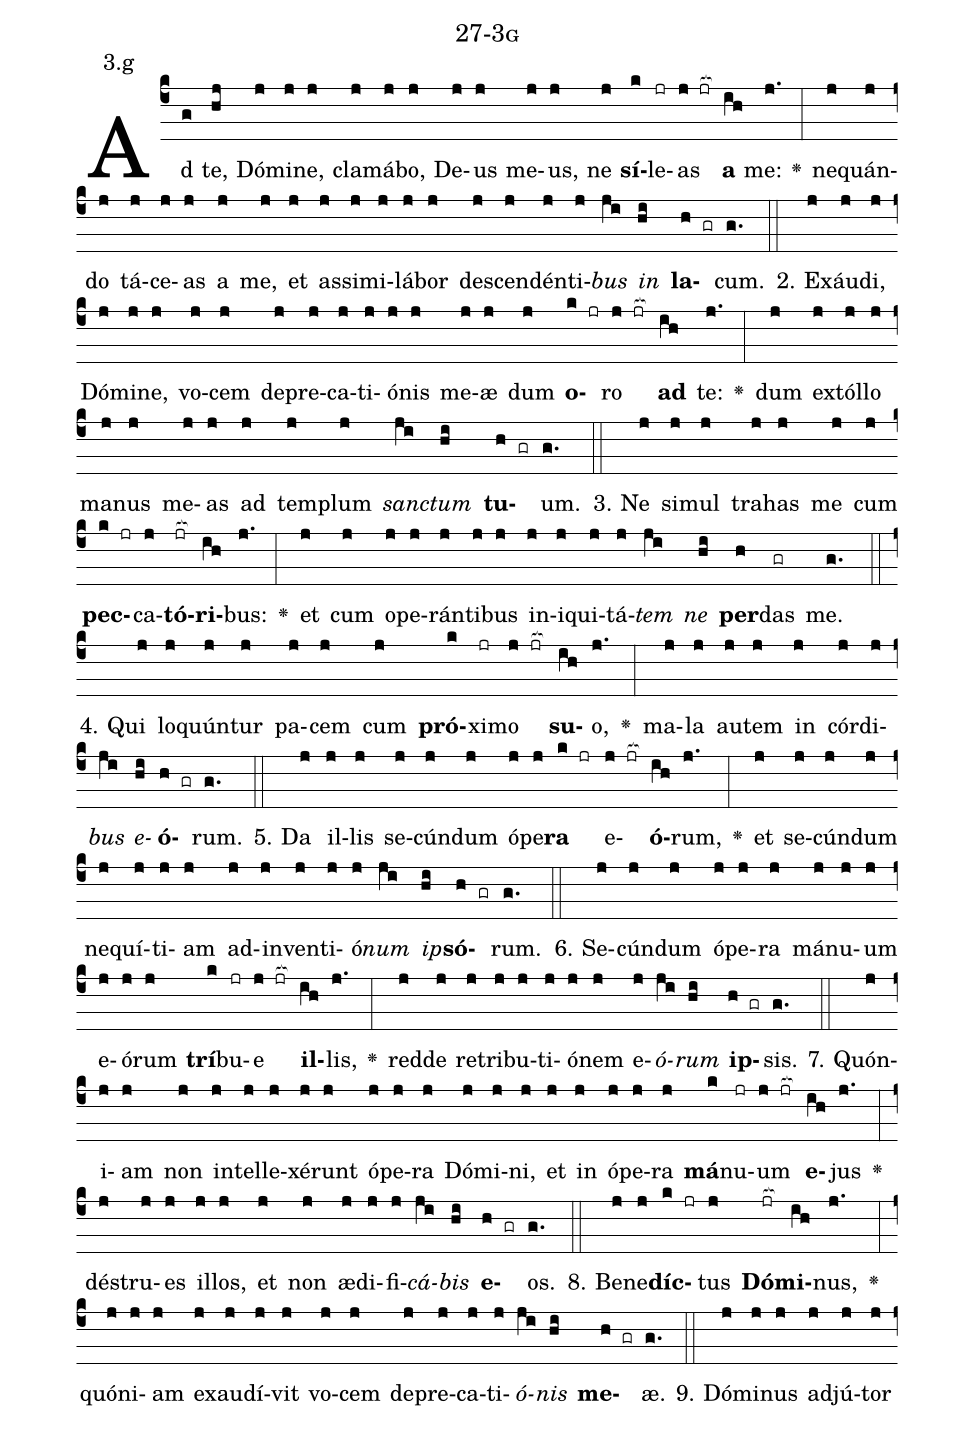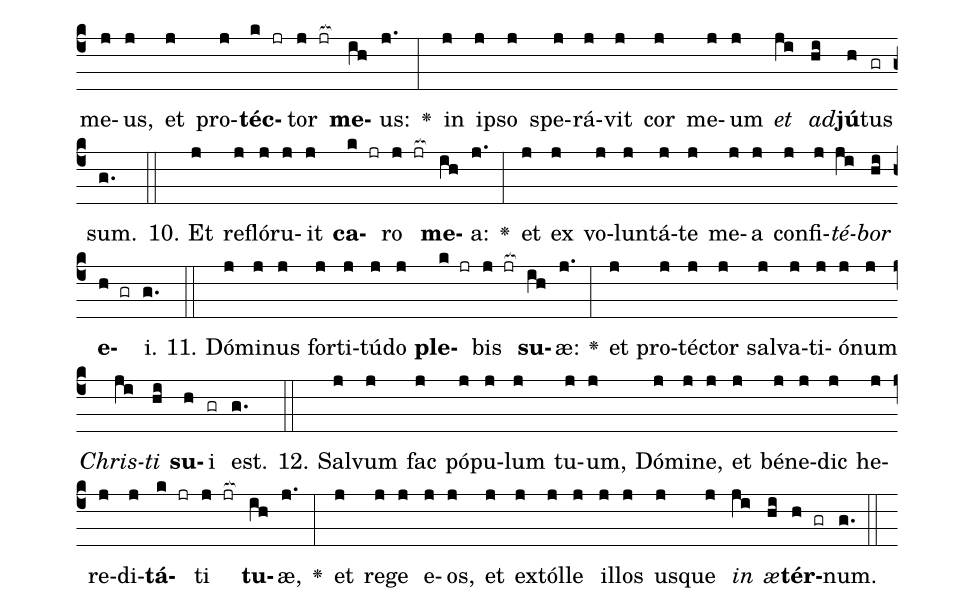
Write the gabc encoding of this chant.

name: 27-3g;
annotation: 3.g;
%%
(c4)Ad(g) te,(hj) Dó(j)mi(j)ne,(j) cla(j)má(j)bo,(j) De(j)us(j) me(j)us,(j) ne(j) <b>sí</b>(k)le(jr)as(j jr[ocb:1{]) <b>a</b>(ih[ocb:0}]) me:(j.) <v>\greheightstar</v>(:) ne(j)quán(j)do(j) tá(j)ce(j)as(j) a(j) me,(j) et(j) as(j)si(j)mi(j)lá(j)bor(j) de(j)scen(j)dén(j)ti(j)<i>bus</i>(ji) <i>in</i>(hi) <b>la</b>(h gr)cum.(g.) (::)
2. Ex(j)áu(j)di,(j) Dó(j)mi(j)ne,(j) vo(j)cem(j) de(j)pre(j)ca(j)ti(j)ó(j)nis(j) me(j)æ(j) dum(j) <b>o</b>(k jr)ro(j jr[ocb:1{]) <b>ad</b>(ih[ocb:0}]) te:(j.) <v>\greheightstar</v>(:) dum(j) ex(j)tól(j)lo(j) ma(j)nus(j) me(j)as(j) ad(j) tem(j)plum(j) <i>sanc</i>(ji)<i>tum</i>(hi) <b>tu</b>(h gr)um.(g.) (::)
3. Ne(j) si(j)mul(j) tra(j)has(j) me(j) cum(j) <b>pec</b>(k jr)ca(j)<b>tó</b>(jr[ocb:1{])<b>ri</b>(ih[ocb:0}])bus:(j.) <v>\greheightstar</v>(:) et(j) cum(j) o(j)pe(j)rán(j)ti(j)bus(j) in(j)i(j)qui(j)tá(j)<i>tem</i>(ji) <i>ne</i>(hi) <b>per</b>(h)das(gr) me.(g.) (::)
4. Qui(j) lo(j)quún(j)tur(j) pa(j)cem(j) cum(j) <b>pró</b>(k)xi(jr)mo(j jr[ocb:1{]) <b>su</b>(ih[ocb:0}])o,(j.) <v>\greheightstar</v>(:) ma(j)la(j) au(j)tem(j) in(j) cór(j)di(j)<i>bus</i>(ji) <i>e</i>(hi)<b>ó</b>(h gr)rum.(g.) (::)
5. Da(j) il(j)lis(j) se(j)cún(j)dum(j) ó(j)pe(j)<b>ra</b>(k jr) e(j jr[ocb:1{])<b>ó</b>(ih[ocb:0}])rum,(j.) <v>\greheightstar</v>(:) et(j) se(j)cún(j)dum(j) ne(j)quí(j)ti(j)am(j) ad(j)in(j)ven(j)ti(j)ó(j)<i>num</i>(ji) <i>ip</i>(hi)<b>só</b>(h gr)rum.(g.) (::)
6. Se(j)cún(j)dum(j) ó(j)pe(j)ra(j) má(j)nu(j)um(j) e(j)ó(j)rum(j) <b>trí</b>(k)bu(jr)e(j jr[ocb:1{]) <b>il</b>(ih[ocb:0}])lis,(j.) <v>\greheightstar</v>(:) red(j)de(j) re(j)tri(j)bu(j)ti(j)ó(j)nem(j) e(j)<i>ó</i>(ji)<i>rum</i>(hi) <b>ip</b>(h gr)sis.(g.) (::)
7. Quón(j)i(j)am(j) non(j) in(j)tel(j)le(j)xé(j)runt(j) ó(j)pe(j)ra(j) Dó(j)mi(j)ni,(j) et(j) in(j) ó(j)pe(j)ra(j) <b>má</b>(k)nu(jr)um(j jr[ocb:1{]) <b>e</b>(ih[ocb:0}])jus(j.) <v>\greheightstar</v>(:) dé(j)stru(j)es(j) il(j)los,(j) et(j) non(j) æ(j)di(j)fi(j)<i>cá</i>(ji)<i>bis</i>(hi) <b>e</b>(h gr)os.(g.) (::)
8. Be(j)ne(j)<b>díc</b>(k jr)tus(j) <b>Dó</b>(jr[ocb:1{])<b>mi</b>(ih[ocb:0}])nus,(j.) <v>\greheightstar</v>(:) quón(j)i(j)am(j) ex(j)au(j)dí(j)vit(j) vo(j)cem(j) de(j)pre(j)ca(j)ti(j)<i>ó</i>(ji)<i>nis</i>(hi) <b>me</b>(h gr)æ.(g.) (::)
9. Dó(j)mi(j)nus(j) ad(j)jú(j)tor(j) me(j)us,(j) et(j) pro(j)<b>téc</b>(k jr)tor(j jr[ocb:1{]) <b>me</b>(ih[ocb:0}])us:(j.) <v>\greheightstar</v>(:) in(j) ip(j)so(j) spe(j)rá(j)vit(j) cor(j) me(j)um(j) <i>et</i>(ji) <i>ad</i>(hi)<b>jú</b>(h)tus(gr) sum.(g.) (::)
10. Et(j) re(j)fló(j)ru(j)it(j) <b>ca</b>(k jr)ro(j jr[ocb:1{]) <b>me</b>(ih[ocb:0}])a:(j.) <v>\greheightstar</v>(:) et(j) ex(j) vo(j)lun(j)tá(j)te(j) me(j)a(j) con(j)fi(j)<i>té</i>(ji)<i>bor</i>(hi) <b>e</b>(h gr)i.(g.) (::)
11. Dó(j)mi(j)nus(j) for(j)ti(j)tú(j)do(j) <b>ple</b>(k jr)bis(j jr[ocb:1{]) <b>su</b>(ih[ocb:0}])æ:(j.) <v>\greheightstar</v>(:) et(j) pro(j)téc(j)tor(j) sal(j)va(j)ti(j)ó(j)num(j) <i>Chris</i>(ji)<i>ti</i>(hi) <b>su</b>(h)i(gr) est.(g.) (::)
12. Sal(j)vum(j) fac(j) pó(j)pu(j)lum(j) tu(j)um,(j) Dó(j)mi(j)ne,(j) et(j) bé(j)ne(j)dic(j) he(j)re(j)di(j)<b>tá</b>(k jr)ti(j jr[ocb:1{]) <b>tu</b>(ih[ocb:0}])æ,(j.) <v>\greheightstar</v>(:) et(j) re(j)ge(j) e(j)os,(j) et(j) ex(j)tól(j)le(j) il(j)los(j) us(j)que(j) <i>in</i>(ji) <i>æ</i>(hi)<b>tér</b>(h gr)num.(g.) (::)
